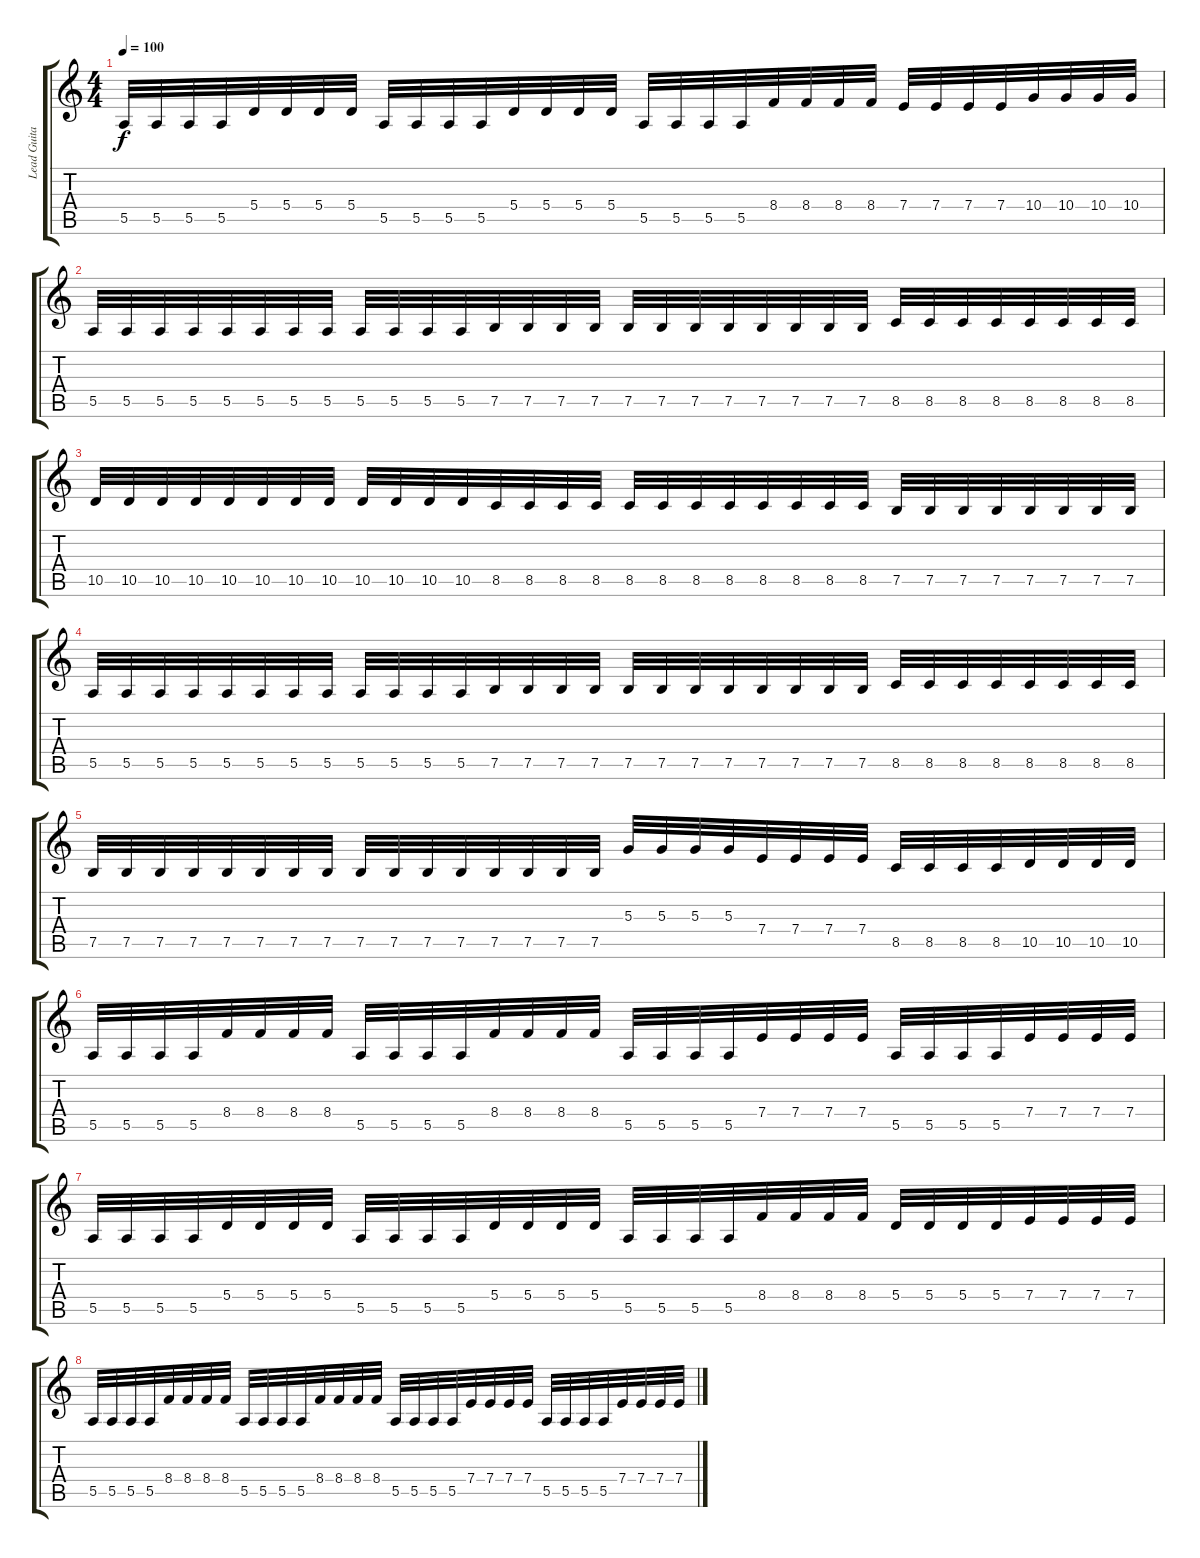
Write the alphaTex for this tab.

\track ("Lead Guitar" "Lead Guita") {instrument distortionguitar}
\staff {score tabs}
\tuning (B3 Gb3 D3 A2 E2 B1) {hide}
\ts (4 4)
\tempo 100
\clef g2
\ks c
5.5.32{dy f} 5.5.32 5.5.32 5.5.32 5.4.32 5.4.32 5.4.32 5.4.32 5.5.32 5.5.32 5.5.32 5.5.32 5.4.32 5.4.32 5.4.32 5.4.32 5.5.32 5.5.32 5.5.32 5.5.32 8.4.32 8.4.32 8.4.32 8.4.32 7.4.32 7.4.32 7.4.32 7.4.32 10.4.32 10.4.32 10.4.32 10.4.32 |
5.5.32 5.5.32 5.5.32 5.5.32 5.5.32 5.5.32 5.5.32 5.5.32 5.5.32 5.5.32 5.5.32 5.5.32 7.5.32 7.5.32 7.5.32 7.5.32 7.5.32 7.5.32 7.5.32 7.5.32 7.5.32 7.5.32 7.5.32 7.5.32 8.5.32 8.5.32 8.5.32 8.5.32 8.5.32 8.5.32 8.5.32 8.5.32 |
10.5.32 10.5.32 10.5.32 10.5.32 10.5.32 10.5.32 10.5.32 10.5.32 10.5.32 10.5.32 10.5.32 10.5.32 8.5.32 8.5.32 8.5.32 8.5.32 8.5.32 8.5.32 8.5.32 8.5.32 8.5.32 8.5.32 8.5.32 8.5.32 7.5.32 7.5.32 7.5.32 7.5.32 7.5.32 7.5.32 7.5.32 7.5.32 |
5.5.32 5.5.32 5.5.32 5.5.32 5.5.32 5.5.32 5.5.32 5.5.32 5.5.32 5.5.32 5.5.32 5.5.32 7.5.32 7.5.32 7.5.32 7.5.32 7.5.32 7.5.32 7.5.32 7.5.32 7.5.32 7.5.32 7.5.32 7.5.32 8.5.32 8.5.32 8.5.32 8.5.32 8.5.32 8.5.32 8.5.32 8.5.32 |
7.5.32 7.5.32 7.5.32 7.5.32 7.5.32 7.5.32 7.5.32 7.5.32 7.5.32 7.5.32 7.5.32 7.5.32 7.5.32 7.5.32 7.5.32 7.5.32 5.3.32 5.3.32 5.3.32 5.3.32 7.4.32 7.4.32 7.4.32 7.4.32 8.5.32 8.5.32 8.5.32 8.5.32 10.5.32 10.5.32 10.5.32 10.5.32 |
5.5.32 5.5.32 5.5.32 5.5.32 8.4.32 8.4.32 8.4.32 8.4.32 5.5.32 5.5.32 5.5.32 5.5.32 8.4.32 8.4.32 8.4.32 8.4.32 5.5.32 5.5.32 5.5.32 5.5.32 7.4.32 7.4.32 7.4.32 7.4.32 5.5.32 5.5.32 5.5.32 5.5.32 7.4.32 7.4.32 7.4.32 7.4.32 |
5.5.32 5.5.32 5.5.32 5.5.32 5.4.32 5.4.32 5.4.32 5.4.32 5.5.32 5.5.32 5.5.32 5.5.32 5.4.32 5.4.32 5.4.32 5.4.32 5.5.32 5.5.32 5.5.32 5.5.32 8.4.32 8.4.32 8.4.32 8.4.32 5.4.32 5.4.32 5.4.32 5.4.32 7.4.32 7.4.32 7.4.32 7.4.32 |
5.5.32 5.5.32 5.5.32 5.5.32 8.4.32 8.4.32 8.4.32 8.4.32 5.5.32 5.5.32 5.5.32 5.5.32 8.4.32 8.4.32 8.4.32 8.4.32 5.5.32 5.5.32 5.5.32 5.5.32 7.4.32 7.4.32 7.4.32 7.4.32 5.5.32 5.5.32 5.5.32 5.5.32 7.4.32 7.4.32 7.4.32 7.4.32
